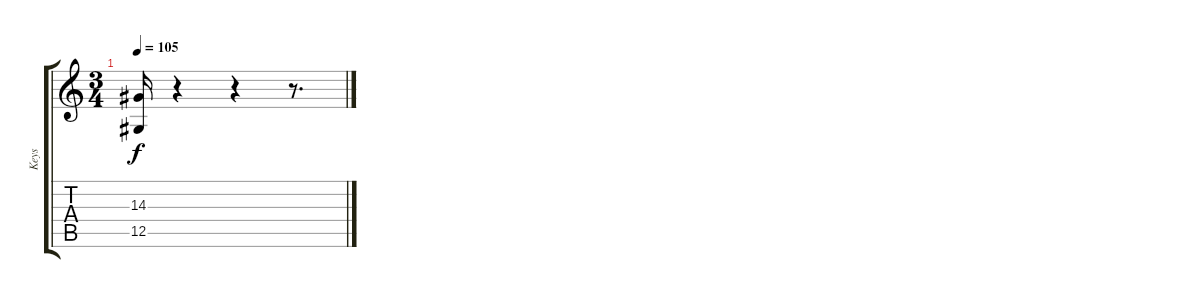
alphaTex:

\track ("Keys " "Keys ") {instrument choiraahs}
\staff {score tabs}
\tuning (Eb4 Bb3 Gb3 Db3 Ab2 Eb2) {hide}
\ts (3 4)
\tempo 105
\clef g2
\ks c
(14.3 12.5).16{dy f} r.4 r.4 r.8{d}
